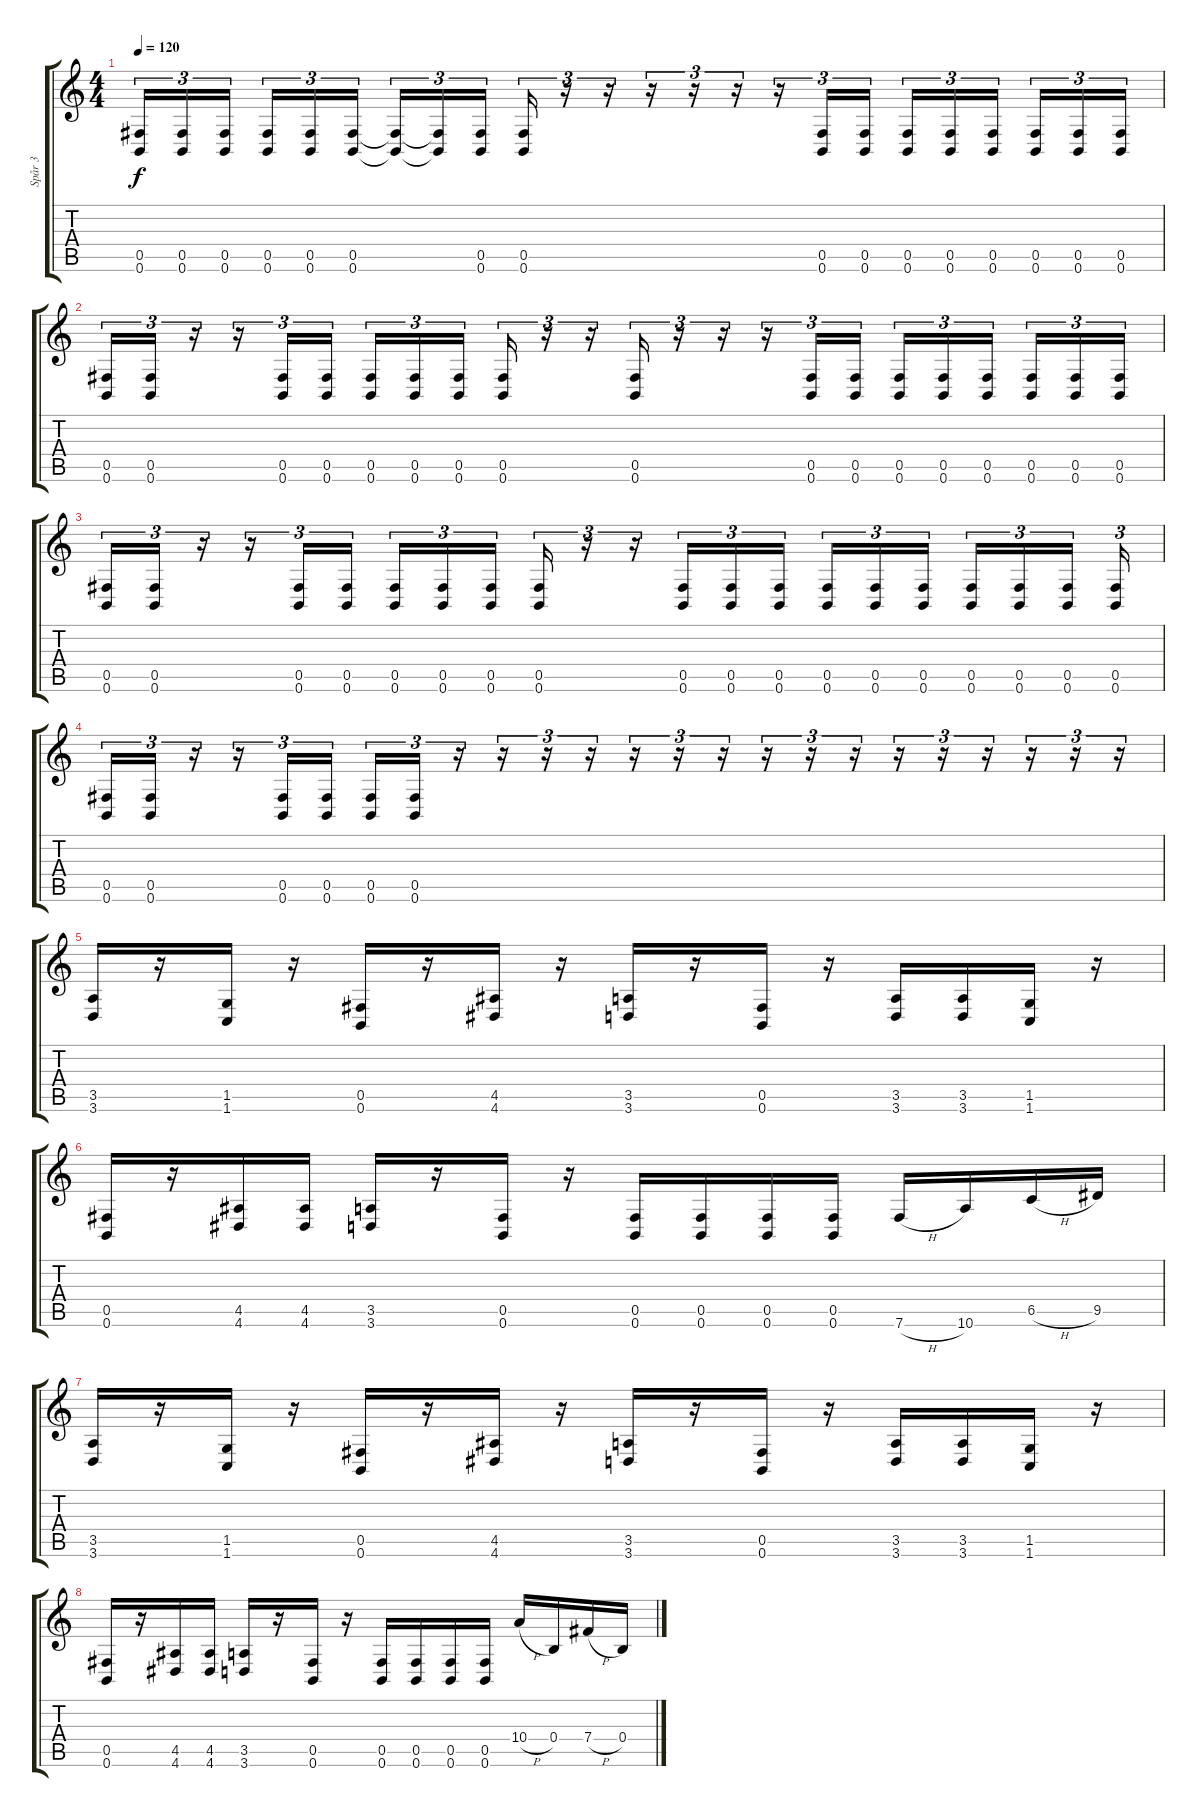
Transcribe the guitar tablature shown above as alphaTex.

\track ("Spår 3" "Spår 3") {instrument distortionguitar}
\staff {score tabs}
\tuning (Db4 Ab3 E3 B2 Gb2 B1) {hide}
\ts (4 4)
\tempo 120
\clef g2
\ks c
(0.5 0.6).16{tu (3 2) dy f} (0.5 0.6).16{tu (3 2)} (0.5 0.6).16{tu (3 2)} (0.5 0.6).16{tu (3 2)} (0.5 0.6).16{tu (3 2)} (0.5 0.6).16{tu (3 2)} (0.5{t} 0.6{t}).16{tu (3 2)} (0.5{t} 0.6{t}).16{tu (3 2)} (0.5 0.6).16{tu (3 2)} (0.5 0.6).16{tu (3 2)} r.16{tu (3 2)} r.16{tu (3 2)} r.16{tu (3 2)} r.16{tu (3 2)} r.16{tu (3 2)} r.16{tu (3 2)} (0.5 0.6).16{tu (3 2)} (0.5 0.6).16{tu (3 2)} (0.5 0.6).16{tu (3 2)} (0.5 0.6).16{tu (3 2)} (0.5 0.6).16{tu (3 2)} (0.5 0.6).16{tu (3 2)} (0.5 0.6).16{tu (3 2)} (0.5 0.6).16{tu (3 2)} |
(0.5 0.6).16{tu (3 2)} (0.5 0.6).16{tu (3 2)} r.16{tu (3 2)} r.16{tu (3 2)} (0.5 0.6).16{tu (3 2)} (0.5 0.6).16{tu (3 2)} (0.5 0.6).16{tu (3 2)} (0.5 0.6).16{tu (3 2)} (0.5 0.6).16{tu (3 2)} (0.5 0.6).16{tu (3 2)} r.16{tu (3 2)} r.16{tu (3 2)} (0.5 0.6).16{tu (3 2)} r.16{tu (3 2)} r.16{tu (3 2)} r.16{tu (3 2)} (0.5 0.6).16{tu (3 2)} (0.5 0.6).16{tu (3 2)} (0.5 0.6).16{tu (3 2)} (0.5 0.6).16{tu (3 2)} (0.5 0.6).16{tu (3 2)} (0.5 0.6).16{tu (3 2)} (0.5 0.6).16{tu (3 2)} (0.5 0.6).16{tu (3 2)} |
(0.5 0.6).16{tu (3 2)} (0.5 0.6).16{tu (3 2)} r.16{tu (3 2)} r.16{tu (3 2)} (0.5 0.6).16{tu (3 2)} (0.5 0.6).16{tu (3 2)} (0.5 0.6).16{tu (3 2)} (0.5 0.6).16{tu (3 2)} (0.5 0.6).16{tu (3 2)} (0.5 0.6).16{tu (3 2)} r.16{tu (3 2)} r.16{tu (3 2)} (0.5 0.6).16{tu (3 2)} (0.5 0.6).16{tu (3 2)} (0.5 0.6).16{tu (3 2)} (0.5 0.6).16{tu (3 2)} (0.5 0.6).16{tu (3 2)} (0.5 0.6).16{tu (3 2)} (0.5 0.6).16{tu (3 2)} (0.5 0.6).16{tu (3 2)} (0.5 0.6).16{tu (3 2)} (0.5 0.6).16{tu (3 2)} |
(0.5 0.6).16{tu (3 2)} (0.5 0.6).16{tu (3 2)} r.16{tu (3 2)} r.16{tu (3 2)} (0.5 0.6).16{tu (3 2)} (0.5 0.6).16{tu (3 2)} (0.5 0.6).16{tu (3 2)} (0.5 0.6).16{tu (3 2)} r.16{tu (3 2)} r.16{tu (3 2)} r.16{tu (3 2)} r.16{tu (3 2)} r.16{tu (3 2)} r.16{tu (3 2)} r.16{tu (3 2)} r.16{tu (3 2)} r.16{tu (3 2)} r.16{tu (3 2)} r.16{tu (3 2)} r.16{tu (3 2)} r.16{tu (3 2)} r.16{tu (3 2)} r.16{tu (3 2)} r.16{tu (3 2)} |
(3.5 3.6).16 r.16 (1.5 1.6).16 r.16 (0.5 0.6).16 r.16 (4.5 4.6).16 r.16 (3.5 3.6).16 r.16 (0.5 0.6).16 r.16 (3.5 3.6).16 (3.5 3.6).16 (1.5 1.6).16 r.16 |
(0.5 0.6).16 r.16 (4.5 4.6).16 (4.5 4.6).16 (3.5 3.6).16 r.16 (0.5 0.6).16 r.16 (0.5 0.6).16 (0.5 0.6).16 (0.5 0.6).16 (0.5 0.6).16 7.6{h}.16 10.6.16 6.5{h}.16 9.5.16 |
(3.5 3.6).16 r.16 (1.5 1.6).16 r.16 (0.5 0.6).16 r.16 (4.5 4.6).16 r.16 (3.5 3.6).16 r.16 (0.5 0.6).16 r.16 (3.5 3.6).16 (3.5 3.6).16 (1.5 1.6).16 r.16 |
(0.5 0.6).16 r.16 (4.5 4.6).16 (4.5 4.6).16 (3.5 3.6).16 r.16 (0.5 0.6).16 r.16 (0.5 0.6).16 (0.5 0.6).16 (0.5 0.6).16 (0.5 0.6).16 10.4{h}.16 0.4.16 7.4{h}.16 0.4.16
